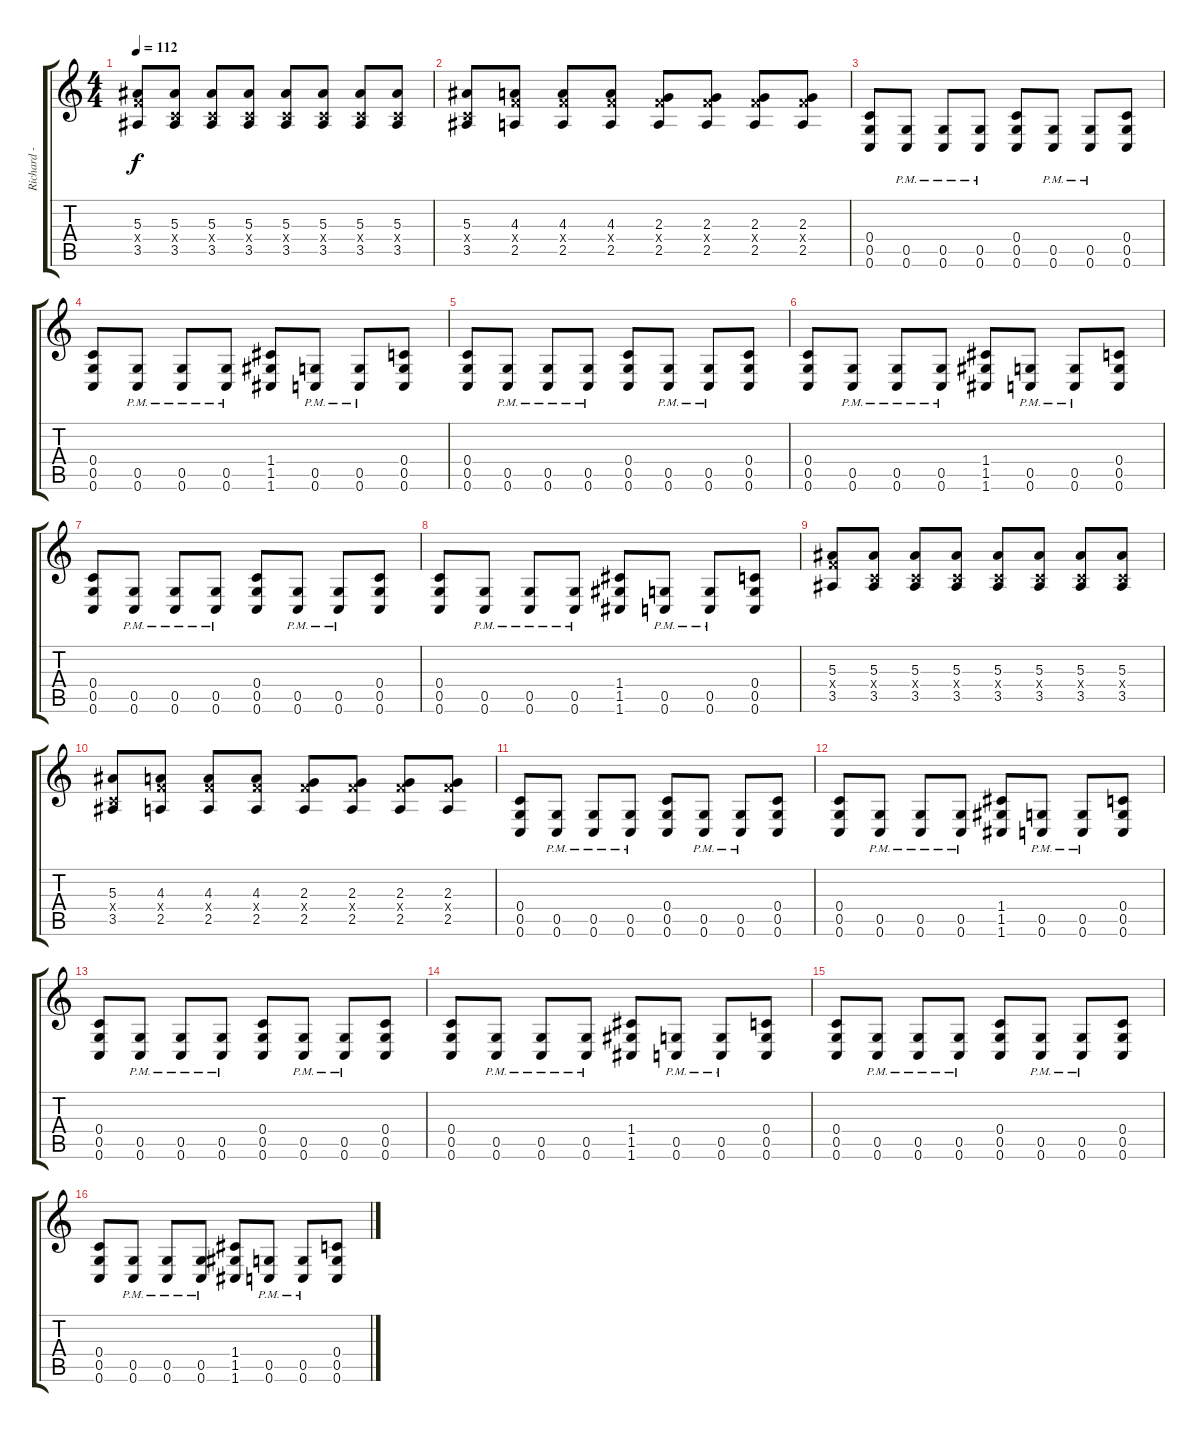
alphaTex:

\track ("Richard - Lead Guitar" "Richard - ") {instrument distortionguitar}
\staff {score tabs}
\tuning (D4 A3 F3 C3 G2 C2) {hide}
\ts (4 4)
\tempo 112
\clef g2
\ks c
(5.3 5.4{x} 3.5).8{dy f} (5.3 0.4{x} 3.5).8 (5.3 0.4{x} 3.5).8 (5.3 0.4{x} 3.5).8 (5.3 0.4{x} 3.5).8 (5.3 0.4{x} 3.5).8 (5.3 0.4{x} 3.5).8 (5.3 0.4{x} 3.5).8 |
(5.3 0.4{x} 3.5).8 (4.3 5.4{x} 2.5).8 (4.3 5.4{x} 2.5).8 (4.3 5.4{x} 2.5).8 (2.3 5.4{x} 2.5).8 (2.3 5.4{x} 2.5).8 (2.3 5.4{x} 2.5).8 (2.3 5.4{x} 2.5).8 |
(0.4 0.5 0.6).8 (0.5{pm} 0.6).8 (0.5{pm} 0.6).8 (0.5{pm} 0.6).8 (0.4 0.5 0.6).8 (0.5{pm} 0.6).8 (0.5{pm} 0.6).8 (0.4 0.5 0.6).8 |
(0.4 0.5 0.6).8 (0.5{pm} 0.6).8 (0.5{pm} 0.6).8 (0.5{pm} 0.6).8 (1.4 1.5 1.6).8 (0.5{pm} 0.6).8 (0.5{pm} 0.6).8 (0.4 0.5 0.6).8 |
(0.4 0.5 0.6).8{volume 14 instrument distortionguitar} (0.5{pm} 0.6).8 (0.5{pm} 0.6).8 (0.5{pm} 0.6).8 (0.4 0.5 0.6).8 (0.5{pm} 0.6).8 (0.5{pm} 0.6).8 (0.4 0.5 0.6).8 |
(0.4 0.5 0.6).8 (0.5{pm} 0.6).8 (0.5{pm} 0.6).8 (0.5{pm} 0.6).8 (1.4 1.5 1.6).8 (0.5{pm} 0.6).8 (0.5{pm} 0.6).8 (0.4 0.5 0.6).8 |
(0.4 0.5 0.6).8 (0.5{pm} 0.6).8 (0.5{pm} 0.6).8 (0.5{pm} 0.6).8 (0.4 0.5 0.6).8 (0.5{pm} 0.6).8 (0.5{pm} 0.6).8 (0.4 0.5 0.6).8 |
(0.4 0.5 0.6).8 (0.5{pm} 0.6).8 (0.5{pm} 0.6).8 (0.5{pm} 0.6).8 (1.4 1.5 1.6).8 (0.5{pm} 0.6).8 (0.5{pm} 0.6).8 (0.4 0.5 0.6).8 |
(5.3 5.4{x} 3.5).8 (5.3 0.4{x} 3.5).8 (5.3 0.4{x} 3.5).8 (5.3 0.4{x} 3.5).8 (5.3 0.4{x} 3.5).8 (5.3 0.4{x} 3.5).8 (5.3 0.4{x} 3.5).8 (5.3 0.4{x} 3.5).8 |
(5.3 0.4{x} 3.5).8 (4.3 5.4{x} 2.5).8 (4.3 5.4{x} 2.5).8 (4.3 5.4{x} 2.5).8 (2.3 5.4{x} 2.5).8 (2.3 5.4{x} 2.5).8 (2.3 5.4{x} 2.5).8 (2.3 5.4{x} 2.5).8 |
(0.4 0.5 0.6).8 (0.5{pm} 0.6).8 (0.5{pm} 0.6).8 (0.5{pm} 0.6).8 (0.4 0.5 0.6).8 (0.5{pm} 0.6).8 (0.5{pm} 0.6).8 (0.4 0.5 0.6).8 |
(0.4 0.5 0.6).8 (0.5{pm} 0.6).8 (0.5{pm} 0.6).8 (0.5{pm} 0.6).8 (1.4 1.5 1.6).8 (0.5{pm} 0.6).8 (0.5{pm} 0.6).8 (0.4 0.5 0.6).8 |
(0.4 0.5 0.6).8{volume 14 instrument distortionguitar} (0.5{pm} 0.6).8 (0.5{pm} 0.6).8 (0.5{pm} 0.6).8 (0.4 0.5 0.6).8 (0.5{pm} 0.6).8 (0.5{pm} 0.6).8 (0.4 0.5 0.6).8 |
(0.4 0.5 0.6).8 (0.5{pm} 0.6).8 (0.5{pm} 0.6).8 (0.5{pm} 0.6).8 (1.4 1.5 1.6).8 (0.5{pm} 0.6).8 (0.5{pm} 0.6).8 (0.4 0.5 0.6).8 |
(0.4 0.5 0.6).8 (0.5{pm} 0.6).8 (0.5{pm} 0.6).8 (0.5{pm} 0.6).8 (0.4 0.5 0.6).8 (0.5{pm} 0.6).8 (0.5{pm} 0.6).8 (0.4 0.5 0.6).8 |
(0.4 0.5 0.6).8 (0.5{pm} 0.6).8 (0.5{pm} 0.6).8 (0.5{pm} 0.6).8 (1.4 1.5 1.6).8 (0.5{pm} 0.6).8 (0.5{pm} 0.6).8 (0.4 0.5 0.6).8
